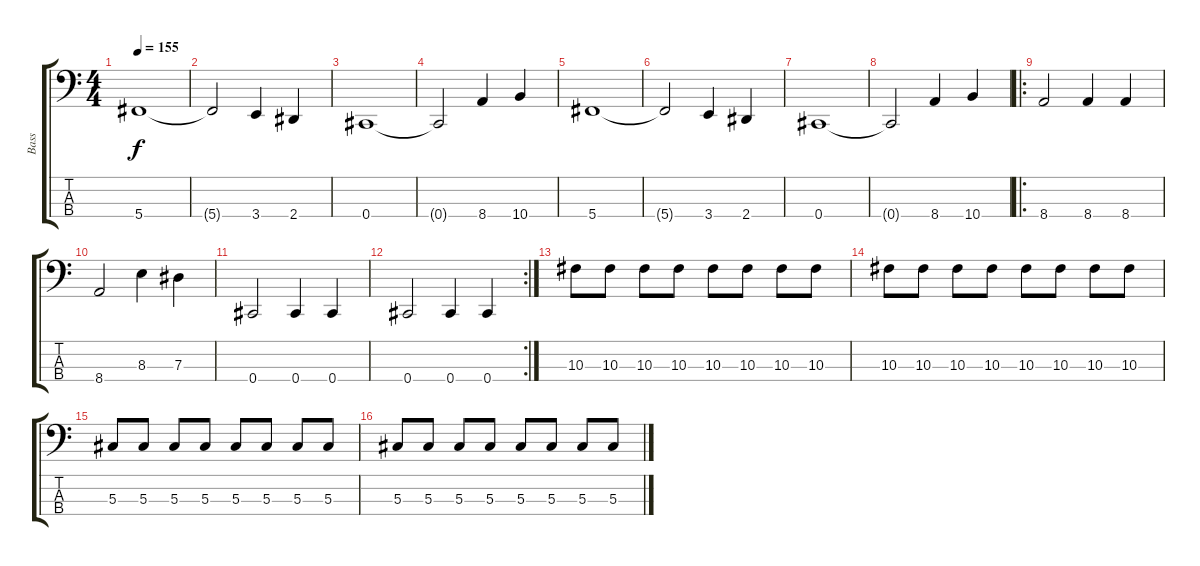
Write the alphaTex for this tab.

\track ("Bass" "Bass") {instrument electricbassfinger}
\staff {score tabs}
\tuning (Gb2 Db2 Ab1 Db1) {hide}
\ts (4 4)
\tempo 155
\clef f4
\ks c
5.4.1{dy f} |
5.4{t}.2 3.4.4 2.4.4 |
0.4.1 |
0.4{t}.2 8.4.4 10.4.4 |
5.4.1 |
5.4{t}.2 3.4.4 2.4.4 |
0.4.1 |
0.4{t}.2 8.4.4 10.4.4 |
\ro
8.4.2 8.4.4 8.4.4 |
8.4.2 8.3.4 7.3.4 |
0.4.2 0.4.4 0.4.4 |
\rc 2
0.4.2 0.4.4 0.4.4 |
10.3.8 10.3.8 10.3.8 10.3.8 10.3.8 10.3.8 10.3.8 10.3.8 |
10.3.8 10.3.8 10.3.8 10.3.8 10.3.8 10.3.8 10.3.8 10.3.8 |
5.3.8 5.3.8 5.3.8 5.3.8 5.3.8 5.3.8 5.3.8 5.3.8 |
5.3.8 5.3.8 5.3.8 5.3.8 5.3.8 5.3.8 5.3.8 5.3.8
